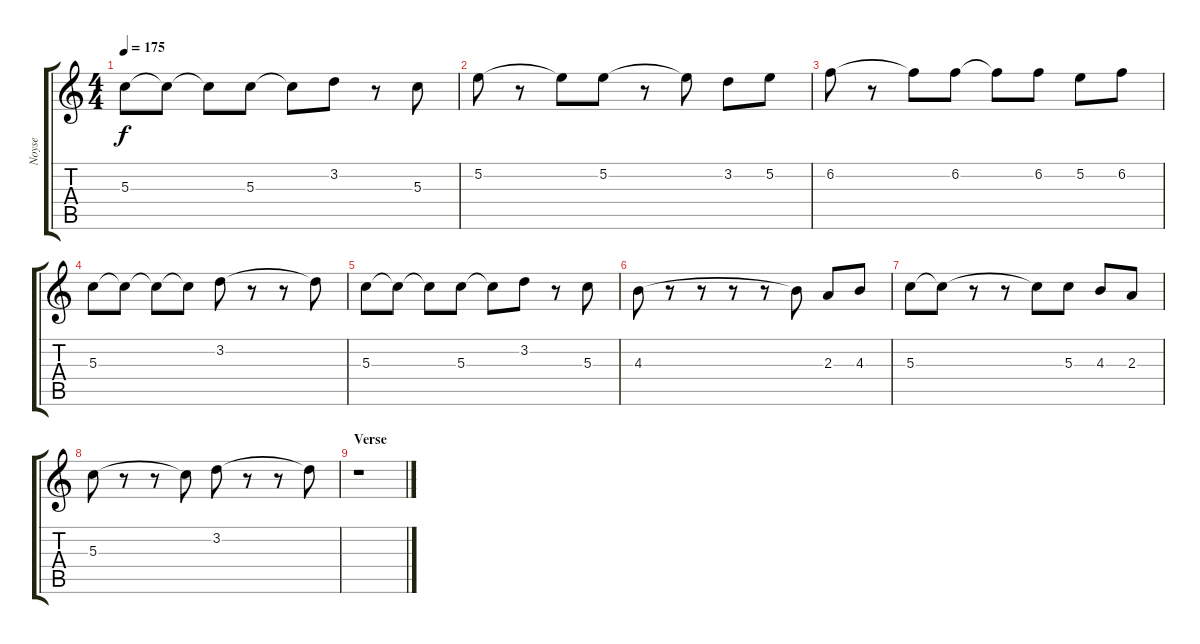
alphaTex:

\track ("Noyse" "Noyse") {instrument distortionguitar}
\staff {score tabs}
\tuning (E4 B3 G3 D3 A2 E2) {hide}
\ts (4 4)
\tempo 175
\clef g2
\ks c
5.3.8{dy f} 5.3{t}.8 5.3{t}.8 5.3.8 5.3{t}.8 3.2.8 r.8 5.3.8 |
5.2.8 r.8 5.2{t}.8 5.2.8 r.8 5.2{t}.8 3.2.8 5.2.8 |
6.2.8 r.8 6.2{t}.8 6.2.8 6.2{t}.8 6.2.8 5.2.8 6.2.8 |
5.3.8 5.3{t}.8 5.3{t}.8 5.3{t}.8 3.2.8 r.8 r.8 3.2{t}.8 |
5.3.8 5.3{t}.8 5.3{t}.8 5.3.8 5.3{t}.8 3.2.8 r.8 5.3.8 |
4.3.8 r.8 r.8 r.8 r.8 4.3{t}.8 2.3.8 4.3.8 |
5.3.8 5.3{t}.8 r.8 r.8 5.3{t}.8 5.3.8 4.3.8 2.3.8 |
5.3.8 r.8 r.8 5.3{t}.8 3.2.8 r.8 r.8 3.2{t}.8 |
\section ("" "Verse")
r.1
